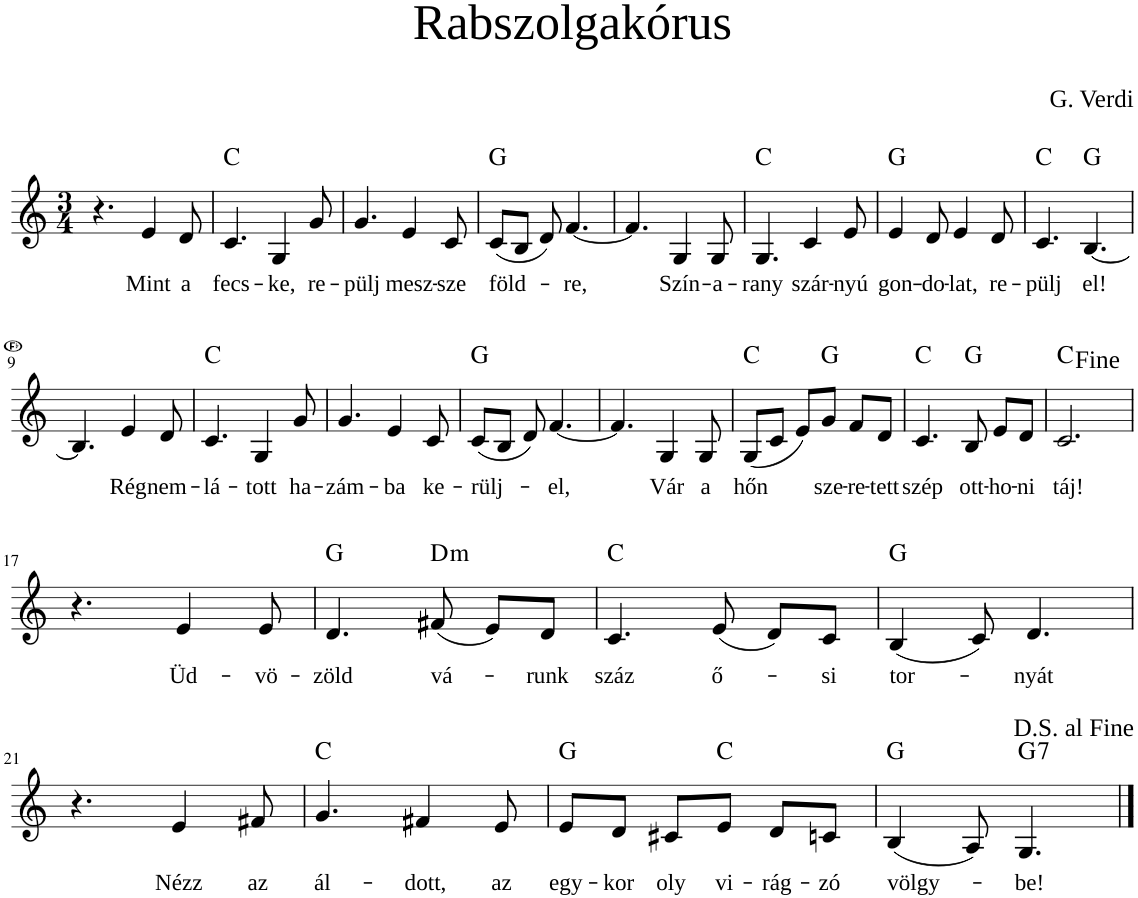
**kern	**text	**harte
*part1	*part1	*part1
*staff1	*staff1	*
*I"Piano	*	*
*I'Pno	*	*
*clefG2	*	*
*k[]	*	*
*M3/4	*	*
=1	=1	=1
4.r	.	.
!	!LO:LY:b	!
4e/	Mint	.
!	!LO:LY:b	!
8d/	a	.
=2	=2	=2
!	!LO:LY:b	!LO:H:kt=N.C.
4.c/	fecs-	N
!	!LO:LY:b	!
4G/	-ke,	.
!	!LO:LY:b	!
8g/	re-	.
=3	=3	=3
!	!LO:LY:b	!
4.g/	-pülj	.
!	!LO:LY:b	!
4e/	mesz-	.
!	!LO:LY:b	!
8c/	-sze	.
=4	=4	=4
!	!LO:LY:b	!LO:H:kt=N.C.
(8c/L	föld-	N
8B/J	.	.
8d/)	.	.
!	!LO:LY:b	!
[4.f/	-re,	.
=5	=5	=5
4.f/]	.	.
!	!LO:LY:b	!
4G/	Szín-	.
!	!LO:LY:b	!
8G/	-a-	.
=6	=6	=6
!	!LO:LY:b	!LO:H:kt=N.C.
4.G/	-rany	N
!	!LO:LY:b	!
4c/	szár-	.
!	!LO:LY:b	!
8e/	-nyú	.
=7	=7	=7
!	!LO:LY:b	!LO:H:kt=N.C.
4e/	gon-	N
!	!LO:LY:b	!
8d/	-do-	.
!	!LO:LY:b	!
4e/	-lat,	.
!	!LO:LY:b	!
8d/	re-	.
=8	=8	=8
!	!LO:LY:b	!LO:H:kt=N.C.
4.c/	-pülj	N
!	!LO:LY:b	!LO:H:kt=N.C.
[4.B/	el!	N
!!LO:LB:g=z
=9	=9	=9
4.B/]	.	.
!	!LO:LY:b	!
4e/	Rég	.
!	!LO:LY:b	!
8d/	nem-	.
=10	=10	=10
!	!LO:LY:b	!LO:H:kt=N.C.
4.c/	-lá-	N
!	!LO:LY:b	!
4G/	-tott	.
!	!LO:LY:b	!
8g/	ha-	.
=11	=11	=11
!	!LO:LY:b	!
4.g/	-zám-	.
!	!LO:LY:b	!
4e/	-ba	.
!	!LO:LY:b	!
8c/	ke-	.
=12	=12	=12
!	!LO:LY:b	!LO:H:kt=N.C.
(8c/L	-rülj-	N
8B/J	.	.
8d/)	.	.
!	!LO:LY:b	!
[4.f/	-el,	.
=13	=13	=13
4.f/]	.	.
!	!LO:LY:b	!
4G/	Vár	.
!	!LO:LY:b	!
8G/	a	.
=14	=14	=14
!	!LO:LY:b	!LO:H:kt=N.C.
(8G/L	hőn	N
8c/J	.	.
8e/L)	.	.
!	!LO:LY:b	!LO:H:kt=N.C.
8g/J	sze-	N
!	!LO:LY:b	!
8f/L	-re-	.
!	!LO:LY:b	!
8d/J	-tett	.
=15	=15	=15
!	!LO:LY:b	!LO:H:kt=N.C.
4.c/	szép	N
!	!LO:LY:b	!LO:H:kt=N.C.
8B/	ott-	N
!	!LO:LY:b	!
8e/L	-ho-	.
!	!LO:LY:b	!
8d/J	-ni	.
=16	=16	=16
!	!LO:LY:b	!LO:H:kt=N.C.
2.c/	táj!	N
!LO:TX:a:t=<font face="Times New Roman"/>Fine	!	!
!!LO:LB:g=z
=17	=17	=17
4.r	.	.
!	!LO:LY:b	!
4e/	Üd-	.
!	!LO:LY:b	!
8e/	-vö-	.
=18	=18	=18
!	!LO:LY:b	!LO:H:kt=N.C.
4.d/	-zöld	N
!	!LO:LY:b	!LO:H:kt=m
(8f#X/	vá-	D:min
8e/L)	.	.
!	!LO:LY:b	!
8d/J	-runk	.
=19	=19	=19
!	!LO:LY:b	!LO:H:kt=N.C.
4.c/	száz	N
!	!LO:LY:b	!
(8e/	ő-	.
8d/L)	.	.
!	!LO:LY:b	!
8c/J	-si	.
=20	=20	=20
!	!LO:LY:b	!LO:H:kt=N.C.
(4B/	tor-	N
8c/)	.	.
!	!LO:LY:b	!
4.d/	-nyát	.
!!LO:LB:g=z
=21	=21	=21
4.r	.	.
!	!LO:LY:b	!
4e/	Nézz	.
!	!LO:LY:b	!
8f#X/	az	.
=22	=22	=22
!	!LO:LY:b	!LO:H:kt=N.C.
4.g/	ál-	N
!	!LO:LY:b	!
4f#X/	-dott,	.
!	!LO:LY:b	!
8e/	az	.
=23	=23	=23
!	!LO:LY:b	!LO:H:kt=N.C.
8e/L	egy-	N
!	!LO:LY:b	!
8d/J	-kor	.
!	!LO:LY:b	!
8c#X/L	oly	.
!	!LO:LY:b	!LO:H:kt=N.C.
8e/J	vi-	N
!	!LO:LY:b	!
8d/L	-rág-	.
!	!LO:LY:b	!
8cn/J	-zó	.
=24	=24	=24
!	!LO:LY:b	!LO:H:kt=N.C.
(4B/	völgy-	N
8A/)	.	.
!	!LO:LY:b	!LO:H:kt=7
4.G/	-be!	G:7
!LO:TX:a:t=<font face="Times New Roman"/>D.S. al Fine	!	!
==	==	==
*-	*-	*-
